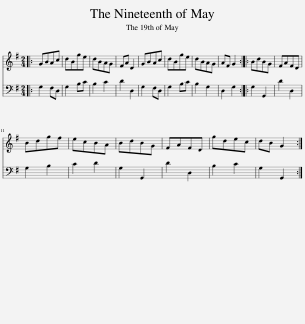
X:1
%%score 1 2
L:1/8
M:2/4
I:linebreak $
K:G
V:1 treble
V:2 bass
V:1
|: GBAc | dBge | dBAG | FA D2 | GBAc | %5
 dBge | dBAG | AF G2 :: BdBG | FAFD |$ %10
 Bdgf | ecBA | BdBG | FAFD | gdec | %15
 dB G2 :| %16
V:2
|: G,2 F,D, | G,2 B,C | B,2 C2 | D2 D,2 | G,2 F,D, | %5
 G,2 B,C | B,2 G,2 | D,2 G,2 :: G,2 G,,2 | D2 D,2 |$ %10
 G,2 B,2 | C2 D2 | G,2 G,,2 | D2 D,2 | B,2 C2 | %15
 G,2 G,,2 :| %16
